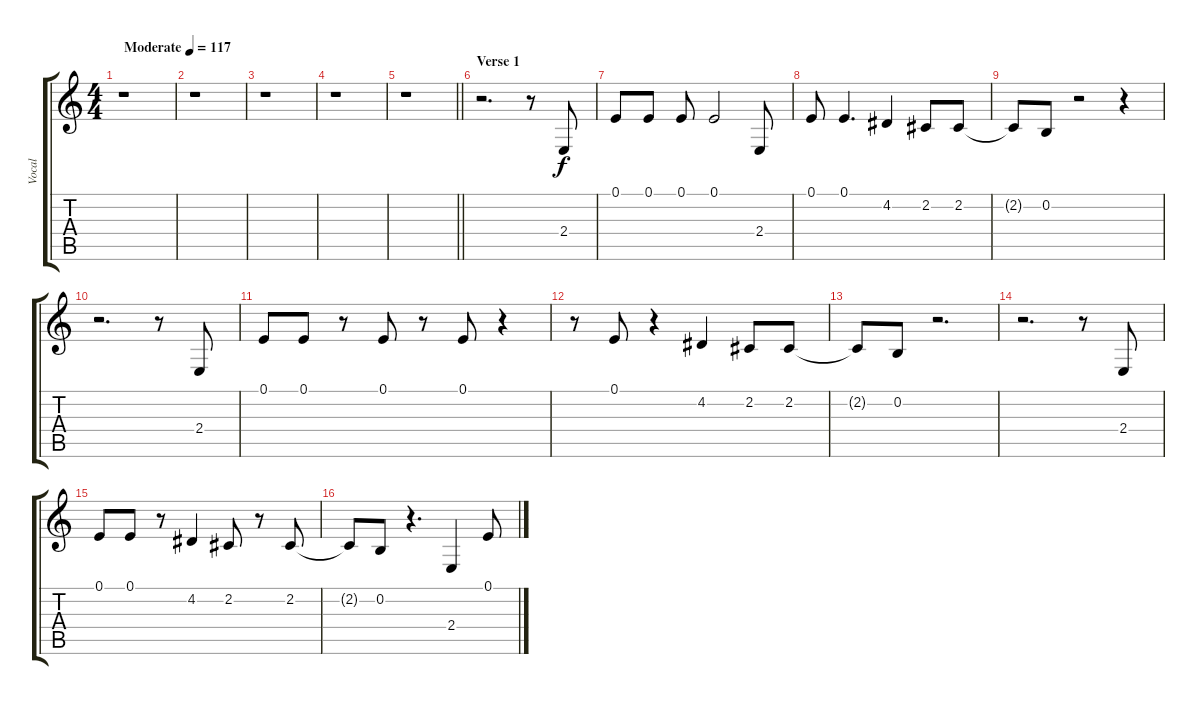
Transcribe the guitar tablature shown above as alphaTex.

\track ("Vocal" "Vocal") {instrument harmonica}
\staff {score tabs}
\tuning (E4 B3 G3 D3 A2 E2) {hide}
\ts (4 4)
\tempo (117 "Moderate")
\clef g2
\ks c
r.1{dy f instrument harmonica} |
r.1 |
r.1 |
r.1 |
\barLineRight lightlight
r.1 |
\section ("" "Verse 1")
r.2{d} r.8 2.4.8 |
0.1.8 0.1.8 0.1.8 0.1.2 2.4.8 |
0.1.8 0.1.4{d} 4.2.4 2.2.8 2.2.8 |
2.2{t}.8 0.2.8 r.2 r.4 |
r.2{d} r.8 2.4.8 |
0.1.8 0.1.8 r.8 0.1.8 r.8 0.1.8 r.4 |
r.8 0.1.8 r.4 4.2.4 2.2.8 2.2.8 |
2.2{t}.8 0.2.8 r.2{d} |
r.2{d} r.8 2.4.8 |
0.1.8 0.1.8 r.8 4.2.4 2.2.8 r.8 2.2.8 |
2.2{t}.8 0.2.8 r.4{d} 2.4.4 0.1.8
